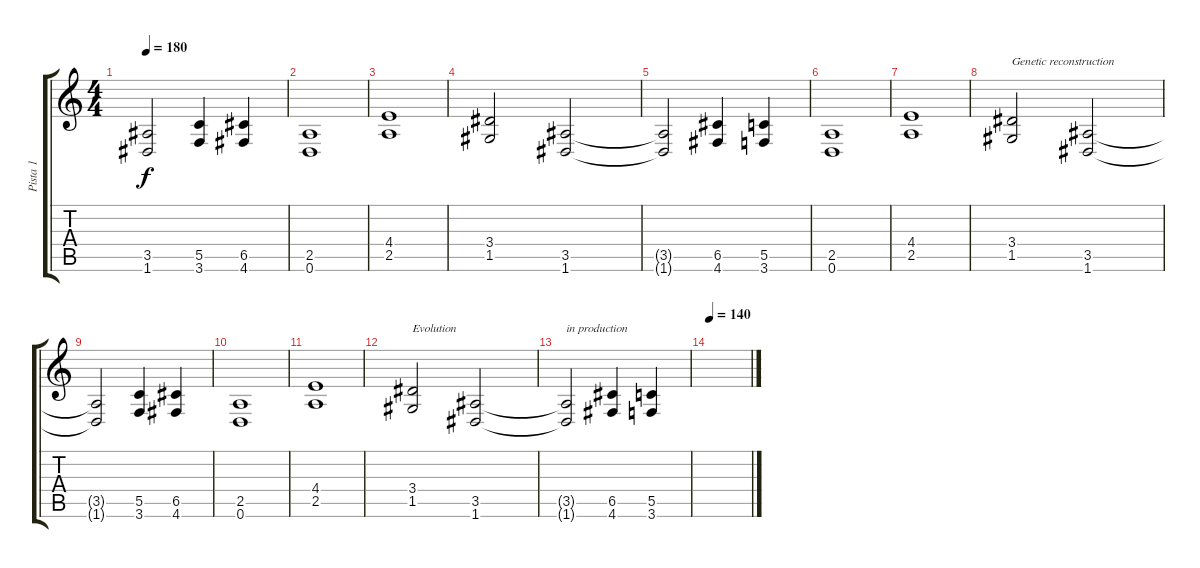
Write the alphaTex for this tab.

\track ("Pista 1" "Pista 1") {instrument distortionguitar}
\staff {score tabs}
\tuning (D4 A3 F3 C3 G2 D2) {hide}
\ts (4 4)
\tempo 180
\clef g2
\ks c
(3.5{t} 1.6{t}).2{dy f} (5.5 3.6).4 (6.5 4.6).4 |
(2.5 0.6).1 |
(4.4 2.5).1 |
(3.4 1.5).2 (3.5 1.6).2 |
(3.5{t} 1.6{t}).2 (6.5 4.6).4 (5.5 3.6).4 |
(2.5 0.6).1 |
(4.4 2.5).1 |
(3.4 1.5).2{txt "Genetic reconstruction"} (3.5 1.6).2 |
(3.5{t} 1.6{t}).2 (5.5 3.6).4 (6.5 4.6).4 |
(2.5 0.6).1 |
(4.4 2.5).1 |
(3.4 1.5).2{txt "Evolution "} (3.5 1.6).2 |
(3.5{t} 1.6{t}).2{txt "in production"} (6.5 4.6).4 (5.5 3.6).4 |
\tempo 140
